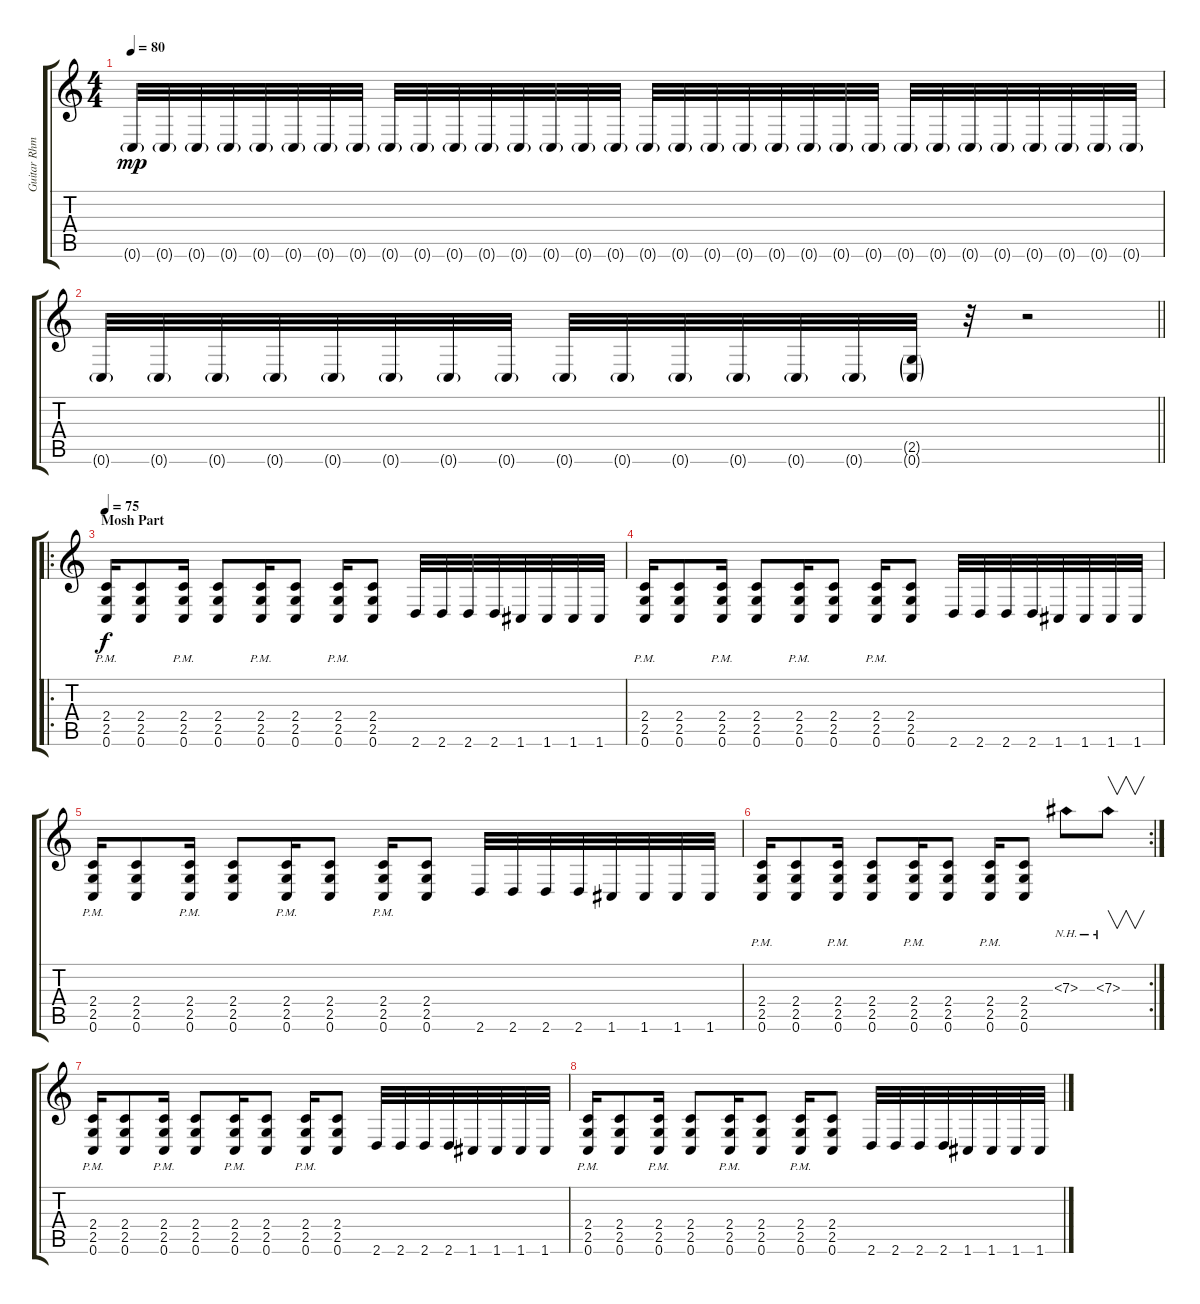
\track ("Guitar Rhm" "Guitar Rhm") {instrument overdrivenguitar}
\staff {score tabs}
\tuning (C4 G3 Eb3 Bb2 F2 C2) {hide}
\ts (4 4)
\tempo 80
\clef g2
\ks c
0.6{g}.32{dy mp} 0.6{g}.32 0.6{g}.32 0.6{g}.32 0.6{g}.32 0.6{g}.32 0.6{g}.32 0.6{g}.32 0.6{g}.32 0.6{g}.32 0.6{g}.32 0.6{g}.32 0.6{g}.32 0.6{g}.32 0.6{g}.32 0.6{g}.32 0.6{g}.32 0.6{g}.32 0.6{g}.32 0.6{g}.32 0.6{g}.32 0.6{g}.32 0.6{g}.32 0.6{g}.32 0.6{g}.32 0.6{g}.32 0.6{g}.32 0.6{g}.32 0.6{g}.32 0.6{g}.32 0.6{g}.32 0.6{g}.32 |
\barLineRight lightlight
0.6{g}.32 0.6{g}.32 0.6{g}.32 0.6{g}.32 0.6{g}.32 0.6{g}.32 0.6{g}.32 0.6{g}.32 0.6{g}.32 0.6{g}.32 0.6{g}.32 0.6{g}.32 0.6{g}.32 0.6{g}.32 (2.5{g} 0.6{g}).32 r.32 r.2 |
\ro
\section ("" "Mosh Part")
\tempo 75
(2.4{pm} 2.5{pm} 0.6{pm}).16{dy f} (2.4 2.5 0.6).8 (2.4{pm} 2.5{pm} 0.6{pm}).16 (2.4 2.5 0.6).8 (2.4{pm} 2.5{pm} 0.6{pm}).16 (2.4 2.5 0.6).8 (2.4{pm} 2.5{pm} 0.6{pm}).16 (2.4 2.5 0.6).8 2.6.32 2.6.32 2.6.32 2.6.32 1.6.32 1.6.32 1.6.32 1.6.32 |
(2.4{pm} 2.5{pm} 0.6{pm}).16 (2.4 2.5 0.6).8 (2.4{pm} 2.5{pm} 0.6{pm}).16 (2.4 2.5 0.6).8 (2.4{pm} 2.5{pm} 0.6{pm}).16 (2.4 2.5 0.6).8 (2.4{pm} 2.5{pm} 0.6{pm}).16 (2.4 2.5 0.6).8 2.6.32 2.6.32 2.6.32 2.6.32 1.6.32 1.6.32 1.6.32 1.6.32 |
(2.4{pm} 2.5{pm} 0.6{pm}).16 (2.4 2.5 0.6).8 (2.4{pm} 2.5{pm} 0.6{pm}).16 (2.4 2.5 0.6).8 (2.4{pm} 2.5{pm} 0.6{pm}).16 (2.4 2.5 0.6).8 (2.4{pm} 2.5{pm} 0.6{pm}).16 (2.4 2.5 0.6).8 2.6.32 2.6.32 2.6.32 2.6.32 1.6.32 1.6.32 1.6.32 1.6.32 |
\rc 2
(2.4{pm} 2.5{pm} 0.6{pm}).16 (2.4 2.5 0.6).8 (2.4{pm} 2.5{pm} 0.6{pm}).16 (2.4 2.5 0.6).8 (2.4{pm} 2.5{pm} 0.6{pm}).16 (2.4 2.5 0.6).8 (2.4{pm} 2.5{pm} 0.6{pm}).16 (2.4 2.5 0.6).8 7.3{nh}.8 7.3{nh}.8{v} |
(2.4{pm} 2.5{pm} 0.6{pm}).16 (2.4 2.5 0.6).8 (2.4{pm} 2.5{pm} 0.6{pm}).16 (2.4 2.5 0.6).8 (2.4{pm} 2.5{pm} 0.6{pm}).16 (2.4 2.5 0.6).8 (2.4{pm} 2.5{pm} 0.6{pm}).16 (2.4 2.5 0.6).8 2.6.32 2.6.32 2.6.32 2.6.32 1.6.32 1.6.32 1.6.32 1.6.32 |
(2.4{pm} 2.5{pm} 0.6{pm}).16 (2.4 2.5 0.6).8 (2.4{pm} 2.5{pm} 0.6{pm}).16 (2.4 2.5 0.6).8 (2.4{pm} 2.5{pm} 0.6{pm}).16 (2.4 2.5 0.6).8 (2.4{pm} 2.5{pm} 0.6{pm}).16 (2.4 2.5 0.6).8 2.6.32 2.6.32 2.6.32 2.6.32 1.6.32 1.6.32 1.6.32 1.6.32
